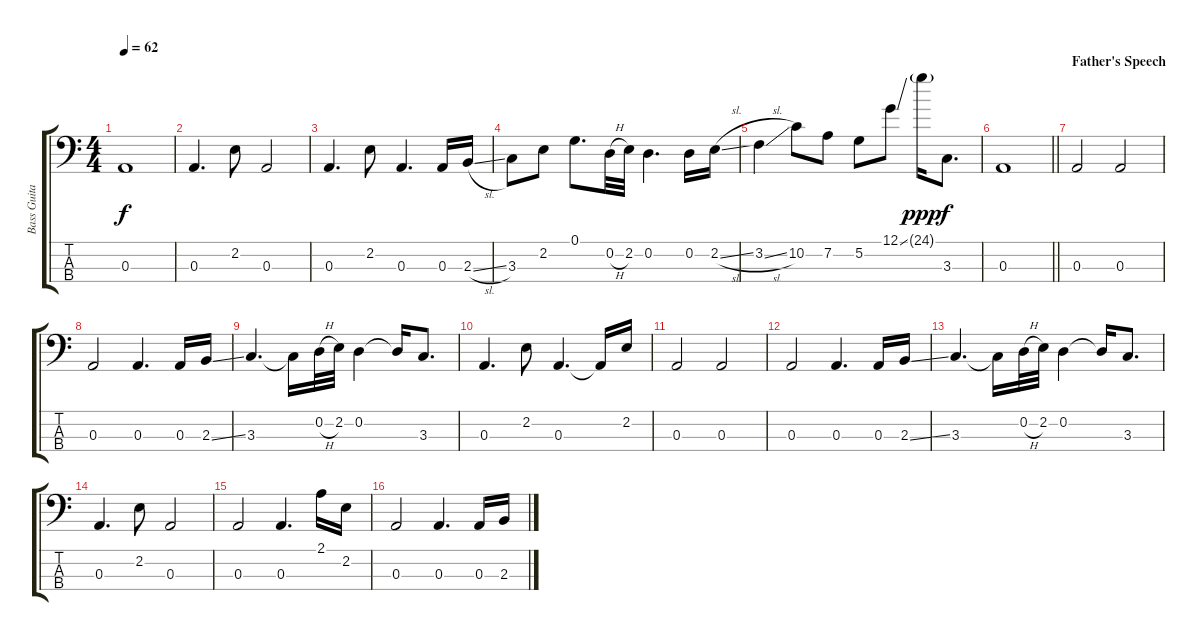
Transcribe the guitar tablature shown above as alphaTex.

\track ("Bass Guitar" "Bass Guita") {instrument electricbassfinger}
\staff {score tabs}
\tuning (G2 D2 A1 E1) {hide}
\ts (4 4)
\tempo 62
\clef f4
\ks c
0.3.1{dy f instrument electricbassfinger} |
0.3.4{d} 2.2.8 0.3.2 |
0.3.4{d} 2.2.8 0.3.4{d} 0.3.16 2.3{sl}.16 |
3.3.8 2.2.8 0.1.8{d} 0.2{h}.32 2.2.32 0.2.4{d} 0.2.16 2.2{sl}.16 |
3.2{sl}.4 10.2.8 7.2.8 5.2.8 12.1{ss}.8 24.1{g}.16{dy ppp} 3.3.8{d dy f} |
\barLineRight lightlight
0.3.1 |
\section ("" "Father's Speech")
0.3.2 0.3.2 |
0.3.2 0.3.4{d} 0.3.16 2.3{ss}.16 |
3.3.4{d} 3.3{t}.16 0.2{h}.32 2.2.32 0.2.4 0.2{t}.16 3.3.8{d} |
0.3.4{d} 2.2.8 0.3.4{d} 0.3{t}.16 2.2.16 |
0.3.2 0.3.2 |
0.3.2 0.3.4{d} 0.3.16 2.3{ss}.16 |
3.3.4{d} 3.3{t}.16 0.2{h}.32 2.2.32 0.2.4 0.2{t}.16 3.3.8{d} |
0.3.4{d} 2.2.8 0.3.2 |
0.3.2 0.3.4{d} 2.1.16 2.2.16 |
0.3.2 0.3.4{d} 0.3.16 2.3{ss}.16
